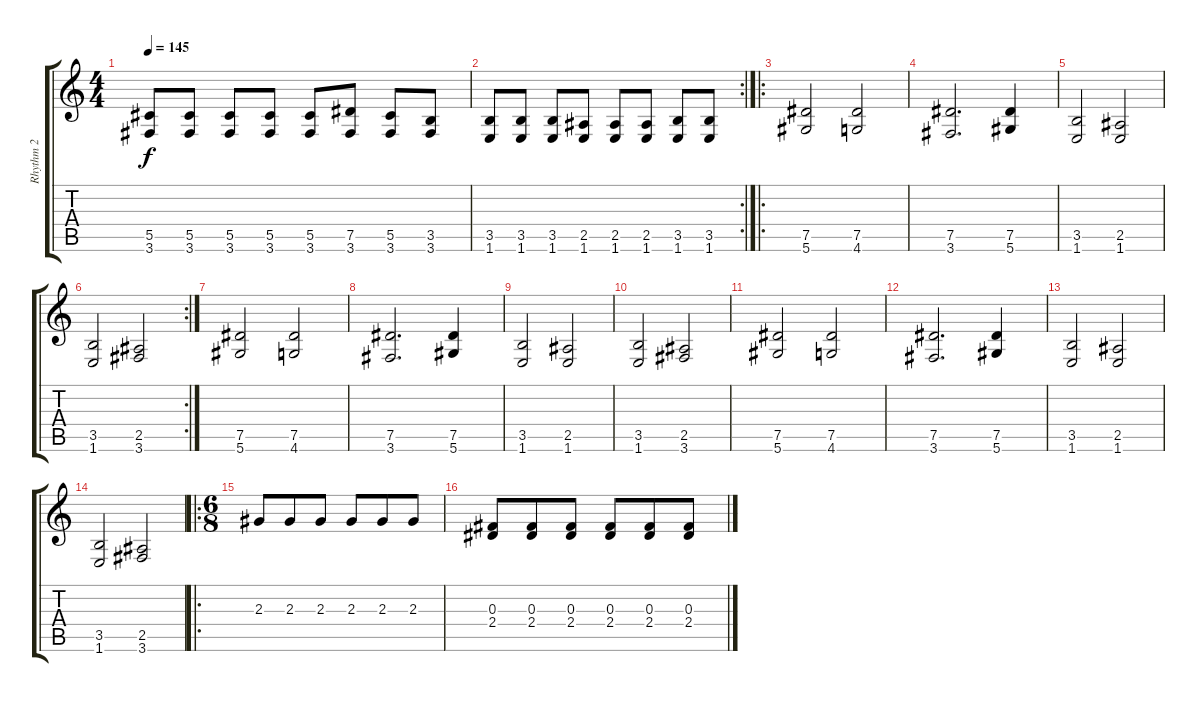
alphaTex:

\track ("Rhythm 2" "Rhythm 2") {instrument distortionguitar}
\staff {score tabs}
\tuning (Eb4 Bb3 Gb3 Db3 Ab2 Eb2) {hide}
\ts (4 4)
\tempo 145
\clef g2
\ks c
(5.5 3.6).8{dy f} (5.5 3.6).8 (5.5 3.6).8 (5.5 3.6).8 (5.5 3.6).8 (7.5 3.6).8 (5.5 3.6).8 (3.5 3.6).8 |
\rc 2
(3.5 1.6).8 (3.5 1.6).8 (3.5 1.6).8 (2.5 1.6).8 (2.5 1.6).8 (2.5 1.6).8 (3.5 1.6).8 (3.5 1.6).8 |
\ro
(7.5 5.6).2 (7.5 4.6).2 |
(7.5 3.6).2{d} (7.5 5.6).4 |
(3.5 1.6).2 (2.5 1.6).2 |
\rc 2
(3.5 1.6).2 (2.5 3.6).2 |
(7.5 5.6).2 (7.5 4.6).2 |
(7.5 3.6).2{d} (7.5 5.6).4 |
(3.5 1.6).2 (2.5 1.6).2 |
(3.5 1.6).2 (2.5 3.6).2 |
(7.5 5.6).2 (7.5 4.6).2 |
(7.5 3.6).2{d} (7.5 5.6).4 |
(3.5 1.6).2 (2.5 1.6).2 |
(3.5 1.6).2 (2.5 3.6).2 |
\ro
\ts (6 8)
2.3.8 2.3.8 2.3.8 2.3.8 2.3.8 2.3.8 |
(0.3 2.4).8 (0.3 2.4).8 (0.3 2.4).8 (0.3 2.4).8 (0.3 2.4).8 (0.3 2.4).8
